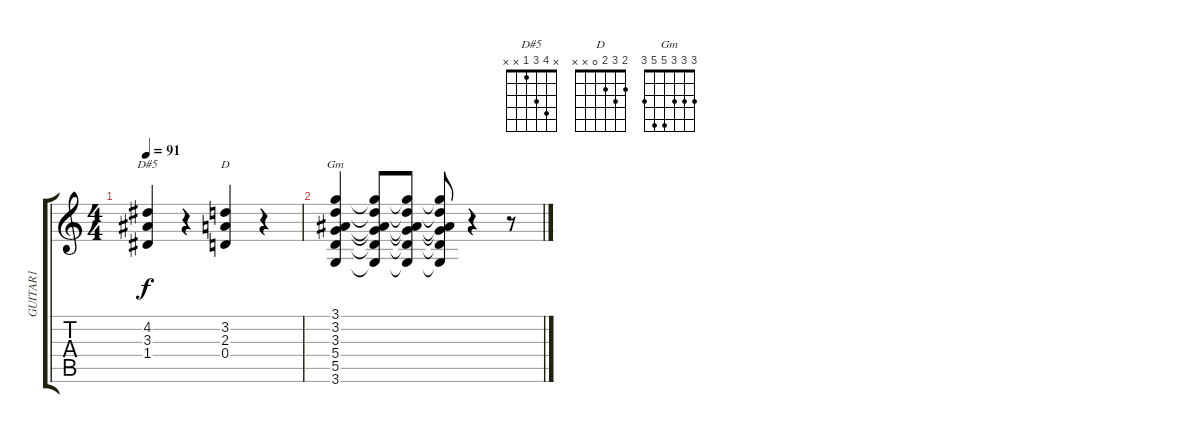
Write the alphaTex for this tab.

\track ("GUITAR1" "GUITAR1") {instrument overdrivenguitar}
\staff {score tabs}
\tuning (E4 B3 G3 D3 A2 E2) {hide}
\chord ("D#5" x 4 3 1 x x)
\chord ("D" 2 3 2 0 x x)
\chord ("Gm" 3 3 3 5 5 3)
\ts (4 4)
\tempo 91
\clef g2
\ks c
(4.2 3.3 1.4).4{ch "D#5" dy f} r.4 (3.2 2.3 0.4).4{ch "D"} r.4 |
(3.1 3.2 3.3 5.4 5.5 3.6).4{ch "Gm"} (3.1{t} 3.2{t} 3.3{t} 5.4{t} 5.5{t} 3.6{t}).8 (3.1{t} 3.2{t} 3.3{t} 5.4{t} 5.5{t} 3.6{t}).8 (3.1{t} 3.2{t} 3.3{t} 5.4{t} 5.5{t} 3.6{t}).8 r.4 r.8
